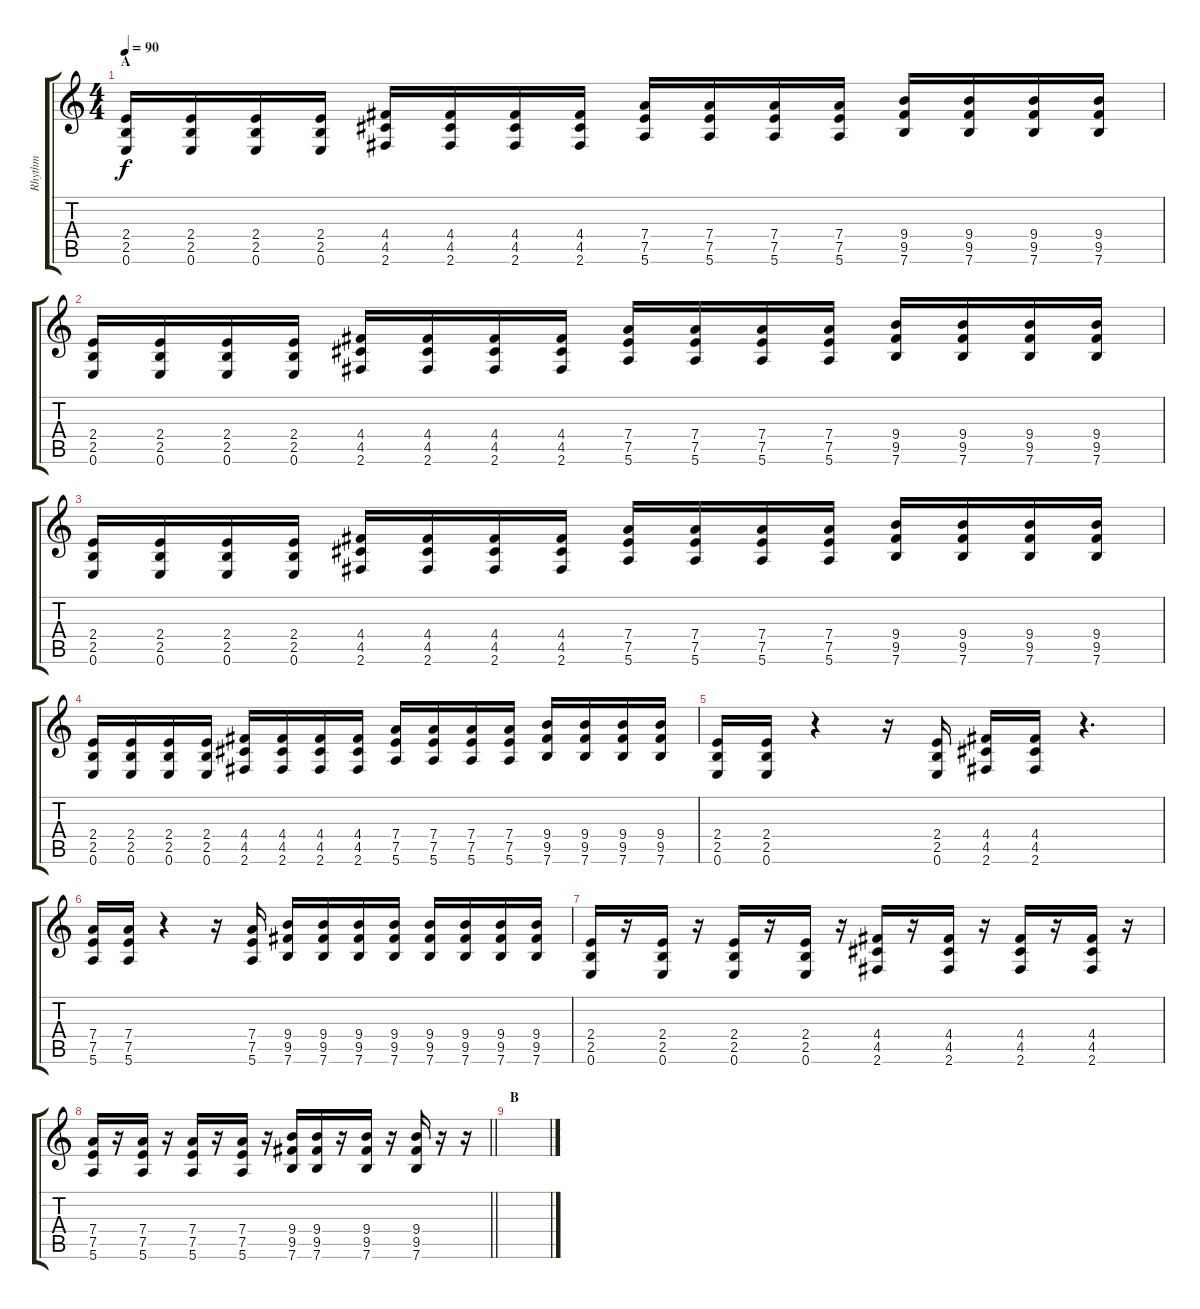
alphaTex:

\track ("Rhythm" "Rhythm") {instrument overdrivenguitar}
\staff {score tabs}
\tuning (E4 B3 G3 D3 A2 E2) {hide}
\ts (4 4)
\section ("" "A")
\tempo 90
\clef g2
\ks c
(2.4 2.5 0.6).16{dy f instrument overdrivenguitar} (2.4 2.5 0.6).16 (2.4 2.5 0.6).16 (2.4 2.5 0.6).16 (4.4 4.5 2.6).16 (4.4 4.5 2.6).16 (4.4 4.5 2.6).16 (4.4 4.5 2.6).16 (7.4 7.5 5.6).16 (7.4 7.5 5.6).16 (7.4 7.5 5.6).16 (7.4 7.5 5.6).16 (9.4 9.5 7.6).16 (9.4 9.5 7.6).16 (9.4 9.5 7.6).16 (9.4 9.5 7.6).16 |
(2.4 2.5 0.6).16 (2.4 2.5 0.6).16 (2.4 2.5 0.6).16 (2.4 2.5 0.6).16 (4.4 4.5 2.6).16 (4.4 4.5 2.6).16 (4.4 4.5 2.6).16 (4.4 4.5 2.6).16 (7.4 7.5 5.6).16 (7.4 7.5 5.6).16 (7.4 7.5 5.6).16 (7.4 7.5 5.6).16 (9.4 9.5 7.6).16 (9.4 9.5 7.6).16 (9.4 9.5 7.6).16 (9.4 9.5 7.6).16 |
(2.4 2.5 0.6).16 (2.4 2.5 0.6).16 (2.4 2.5 0.6).16 (2.4 2.5 0.6).16 (4.4 4.5 2.6).16 (4.4 4.5 2.6).16 (4.4 4.5 2.6).16 (4.4 4.5 2.6).16 (7.4 7.5 5.6).16 (7.4 7.5 5.6).16 (7.4 7.5 5.6).16 (7.4 7.5 5.6).16 (9.4 9.5 7.6).16 (9.4 9.5 7.6).16 (9.4 9.5 7.6).16 (9.4 9.5 7.6).16 |
(2.4 2.5 0.6).16 (2.4 2.5 0.6).16 (2.4 2.5 0.6).16 (2.4 2.5 0.6).16 (4.4 4.5 2.6).16 (4.4 4.5 2.6).16 (4.4 4.5 2.6).16 (4.4 4.5 2.6).16 (7.4 7.5 5.6).16 (7.4 7.5 5.6).16 (7.4 7.5 5.6).16 (7.4 7.5 5.6).16 (9.4 9.5 7.6).16 (9.4 9.5 7.6).16 (9.4 9.5 7.6).16 (9.4 9.5 7.6).16 |
(2.4 2.5 0.6).16 (2.4 2.5 0.6).16 r.4 r.16 (2.4 2.5 0.6).16 (4.4 4.5 2.6).16 (4.4 4.5 2.6).16 r.4{d} |
(7.4 7.5 5.6).16 (7.4 7.5 5.6).16 r.4 r.16 (7.4 7.5 5.6).16 (9.4 9.5 7.6).16 (9.4 9.5 7.6).16 (9.4 9.5 7.6).16 (9.4 9.5 7.6).16 (9.4 9.5 7.6).16 (9.4 9.5 7.6).16 (9.4 9.5 7.6).16 (9.4 9.5 7.6).16 |
(2.4 2.5 0.6).16 r.16 (2.4 2.5 0.6).16 r.16 (2.4 2.5 0.6).16 r.16 (2.4 2.5 0.6).16 r.16 (4.4 4.5 2.6).16 r.16 (4.4 4.5 2.6).16 r.16 (4.4 4.5 2.6).16 r.16 (4.4 4.5 2.6).16 r.16 |
\barLineRight lightlight
(7.4 7.5 5.6).16 r.16 (7.4 7.5 5.6).16 r.16 (7.4 7.5 5.6).16 r.16 (7.4 7.5 5.6).16 r.16 (9.4 9.5 7.6).16 (9.4 9.5 7.6).16 r.16 (9.4 9.5 7.6).16 r.16 (9.4 9.5 7.6).16 r.16 r.16 |
\section ("" "B")
